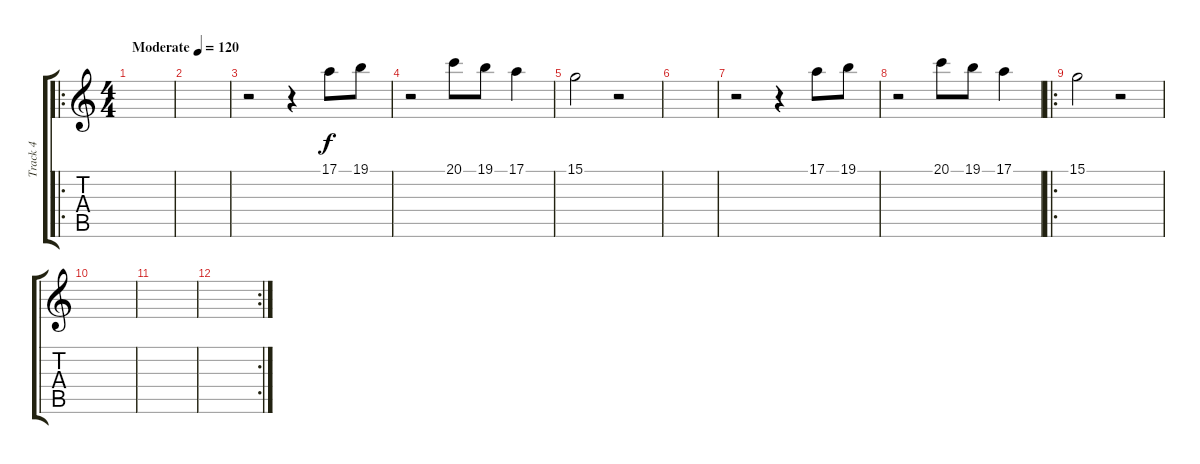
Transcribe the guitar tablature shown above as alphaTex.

\track ("Track 4" "Track 4") {instrument tubularbells}
\staff {score tabs}
\tuning (E4 B3 G3 D3 A2 E2) {hide}
\ro
\ts (4 4)
\tempo (120 "Moderate")
\clef g2
\ks c
|
|
r.2 r.4 17.1.8 19.1.8 |
r.2 20.1.8 19.1.8 17.1.4 |
15.1.2 r.2 |
|
r.2 r.4 17.1.8 19.1.8 |
r.2 20.1.8 19.1.8 17.1.4 |
\ro
15.1.2{volume 0} r.2 |
|
|
\rc 2
